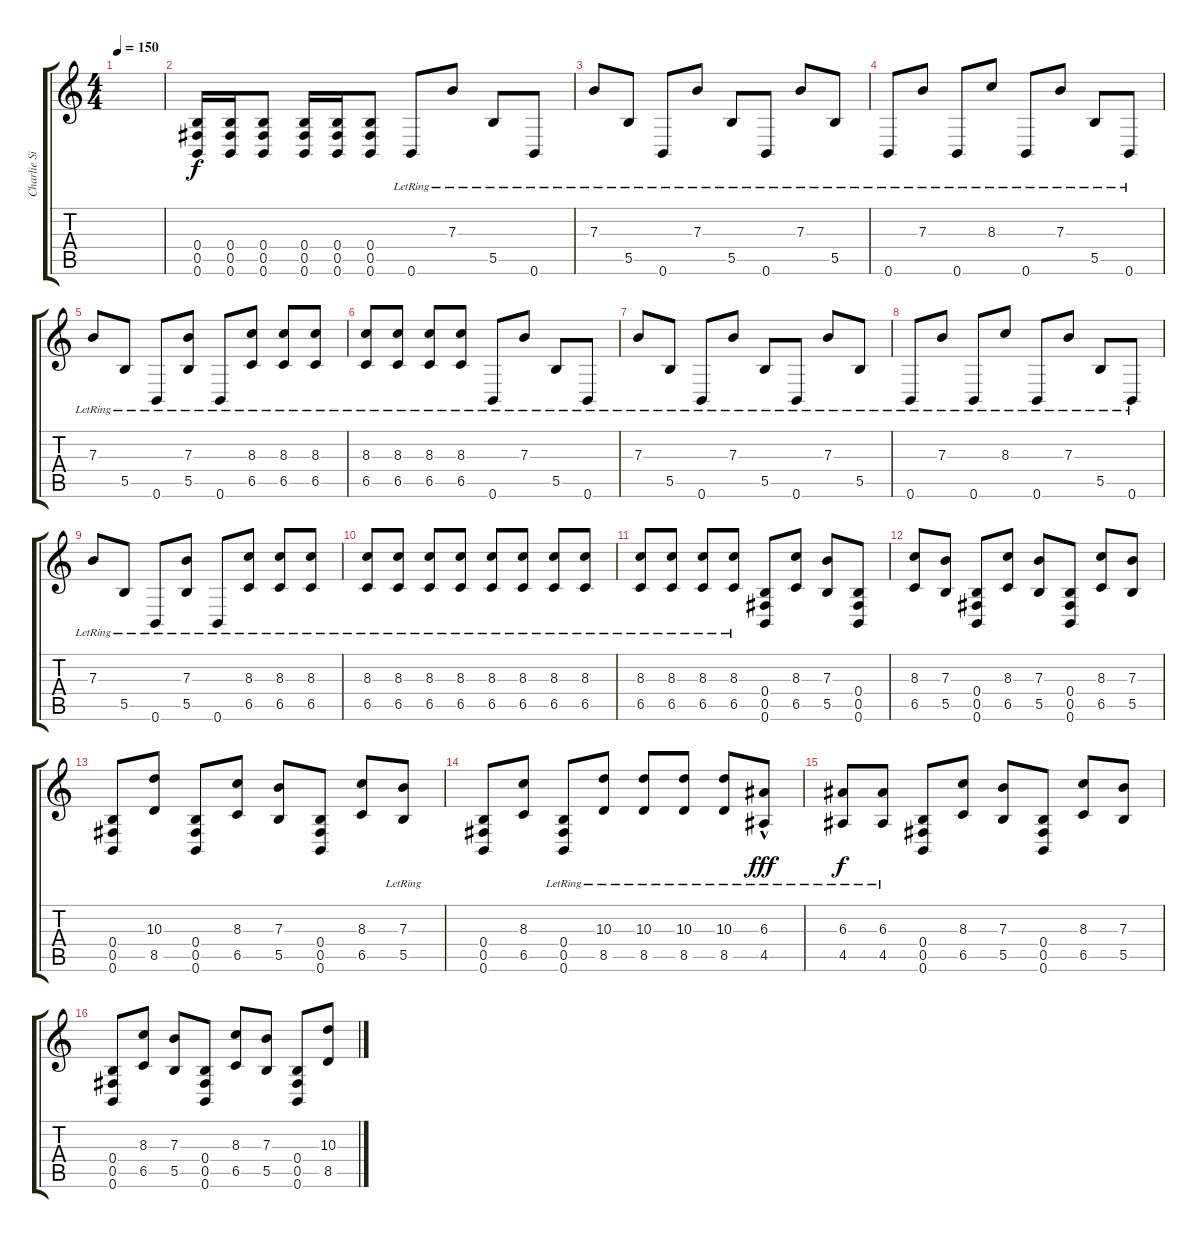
\track ("Charlie Simpson Dist." "Charlie Si") {instrument distortionguitar}
\staff {score tabs}
\tuning (Db4 Ab3 E3 B2 Gb2 B1) {hide}
\ts (4 4)
\tempo 150
\clef g2
\ks c
|
(0.4 0.5 0.6).16 (0.4 0.5 0.6).16 (0.4 0.5 0.6).8 (0.4 0.5 0.6).16 (0.4 0.5 0.6).16 (0.4 0.5 0.6).8 0.6{lr}.8 7.3{lr}.8 5.5{lr}.8 0.6{lr}.8 |
7.3{lr}.8 5.5{lr}.8 0.6{lr}.8 7.3{lr}.8 5.5{lr}.8 0.6{lr}.8 7.3{lr}.8 5.5{lr}.8 |
0.6{lr}.8 7.3{lr}.8 0.6{lr}.8 8.3{lr}.8 0.6{lr}.8 7.3{lr}.8 5.5{lr}.8 0.6{lr}.8 |
7.3{lr}.8 5.5{lr}.8 0.6{lr}.8 (7.3{lr} 5.5{lr}).8 0.6{lr}.8 (8.3{lr} 6.5{lr}).8 (8.3{lr} 6.5{lr}).8 (8.3{lr} 6.5{lr}).8 |
(8.3{lr} 6.5{lr}).8 (8.3{lr} 6.5{lr}).8 (8.3{lr} 6.5{lr}).8 (8.3{lr} 6.5{lr}).8 0.6{lr}.8 7.3{lr}.8 5.5{lr}.8 0.6{lr}.8 |
7.3{lr}.8 5.5{lr}.8 0.6{lr}.8 7.3{lr}.8 5.5{lr}.8 0.6{lr}.8 7.3{lr}.8 5.5{lr}.8 |
0.6{lr}.8 7.3{lr}.8 0.6{lr}.8 8.3{lr}.8 0.6{lr}.8 7.3{lr}.8 5.5{lr}.8 0.6{lr}.8 |
7.3{lr}.8 5.5{lr}.8 0.6{lr}.8 (7.3{lr} 5.5{lr}).8 0.6{lr}.8 (8.3{lr} 6.5{lr}).8 (8.3{lr} 6.5{lr}).8 (8.3{lr} 6.5{lr}).8 |
(8.3{lr} 6.5{lr}).8 (8.3{lr} 6.5{lr}).8 (8.3{lr} 6.5{lr}).8 (8.3{lr} 6.5{lr}).8 (8.3{lr} 6.5{lr}).8 (8.3{lr} 6.5{lr}).8 (8.3{lr} 6.5{lr}).8 (8.3{lr} 6.5{lr}).8 |
(8.3{lr} 6.5).8 (8.3{lr} 6.5).8 (8.3{lr} 6.5).8 (8.3{lr} 6.5).8 (0.4 0.5 0.6).8 (8.3 6.5).8 (7.3 5.5).8 (0.4 0.5 0.6).8 |
(8.3 6.5).8 (7.3 5.5).8 (0.4 0.5 0.6).8 (8.3 6.5).8 (7.3 5.5).8 (0.4 0.5 0.6).8 (8.3 6.5).8 (7.3 5.5).8 |
(0.4 0.5 0.6).8 (10.3 8.5).8 (0.4 0.5 0.6).8 (8.3 6.5).8 (7.3 5.5).8 (0.4 0.5 0.6).8 (8.3 6.5).8 (7.3{lr} 5.5{lr}).8 |
(0.4 0.5 0.6).8 (8.3 6.5).8 (0.4 0.5{lr} 0.6).8 (10.3{lr} 8.5{lr}).8 (10.3{lr} 8.5{lr}).8 (10.3{lr} 8.5{lr}).8 (10.3{lr} 8.5{lr}).8 (6.3 4.5{hac lr}).8{dy fff} |
(6.3{lr} 4.5{lr}).8{dy f} (6.3{lr} 4.5{lr}).8 (0.4 0.5 0.6).8 (8.3 6.5).8 (7.3 5.5).8 (0.4 0.5 0.6).8 (8.3 6.5).8 (7.3 5.5).8 |
(0.4 0.5 0.6).8 (8.3 6.5).8 (7.3 5.5).8 (0.4 0.5 0.6).8 (8.3 6.5).8 (7.3 5.5).8 (0.4 0.5 0.6).8 (10.3 8.5).8
